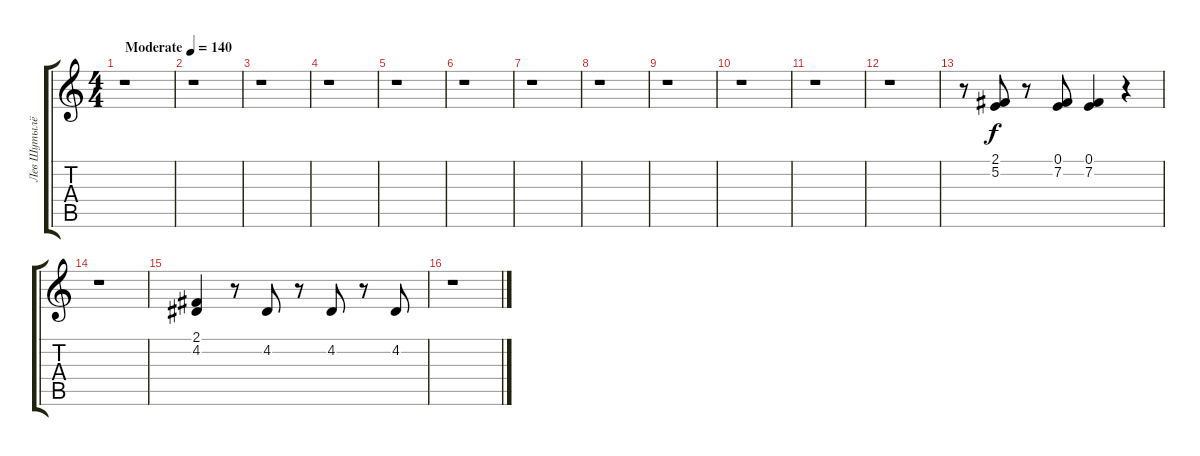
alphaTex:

\track ("Лев Шутылёв" "Лев Шутылё") {instrument accordion}
\staff {score tabs}
\tuning (E4 B3 G3 D3 A2 E2) {hide}
\ts (4 4)
\tempo (140 "Moderate")
\clef g2
\ks c
r.1{dy f instrument accordion} |
r.1 |
r.1 |
r.1 |
r.1 |
r.1 |
r.1 |
r.1 |
r.1 |
r.1 |
r.1 |
r.1 |
r.8 (2.1 5.2).8 r.8 (0.1 7.2).8 (0.1 7.2).4 r.4 |
r.1 |
(2.1 4.2).4 r.8 4.2.8 r.8 4.2.8 r.8 4.2.8 |
r.1
